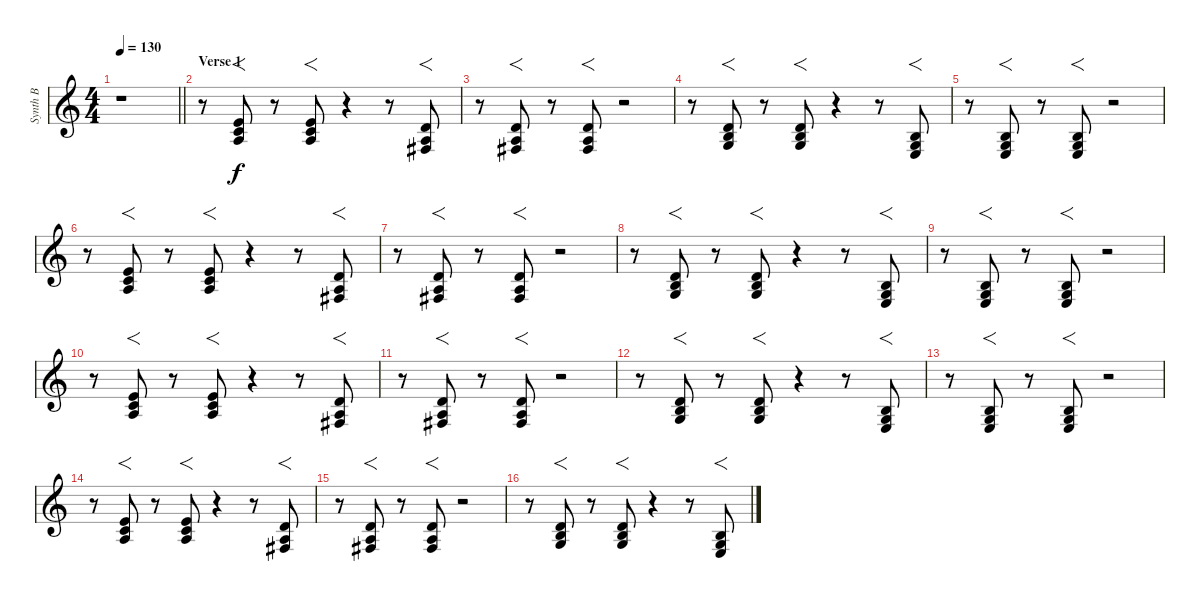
\track ("Synth B" "Synth B") {instrument synthbrass1}
\staff {score}
\tuning (E4 B3 G3 D3 A2 E2) {hide}
\ts (4 4)
\tempo 130
\clef g2
\barLineRight lightlight
\ks aminor
r.1{dy f} |
\section ("" "Verse 1")
r.8 (0.1 1.2 2.3).8{f} r.8 (0.1 1.2 2.3).8{f} r.4 r.8 (3.2 2.3 4.4).8{f} |
r.8 (3.2 2.3 4.4).8{f} r.8 (3.2 2.3 4.4).8{f} r.2 |
r.8 (3.2 4.3 5.4).8{f} r.8 (3.2 4.3 5.4).8{f} r.4 r.8 (0.2 0.3 2.4).8{f} |
r.8 (0.2 0.3 2.4).8{f} r.8 (0.2 0.3 2.4).8{f} r.2 |
r.8 (0.1 1.2 2.3).8{f} r.8 (0.1 1.2 2.3).8{f} r.4 r.8 (3.2 2.3 4.4).8{f} |
r.8 (3.2 2.3 4.4).8{f} r.8 (3.2 2.3 4.4).8{f} r.2 |
r.8 (3.2 4.3 5.4).8{f} r.8 (3.2 4.3 5.4).8{f} r.4 r.8 (0.2 0.3 2.4).8{f} |
r.8 (0.2 0.3 2.4).8{f} r.8 (0.2 0.3 2.4).8{f} r.2 |
r.8 (0.1 1.2 2.3).8{f} r.8 (0.1 1.2 2.3).8{f} r.4 r.8 (3.2 2.3 4.4).8{f} |
r.8 (3.2 2.3 4.4).8{f} r.8 (3.2 2.3 4.4).8{f} r.2 |
r.8 (3.2 4.3 5.4).8{f} r.8 (3.2 4.3 5.4).8{f} r.4 r.8 (0.2 0.3 2.4).8{f} |
r.8 (0.2 0.3 2.4).8{f} r.8 (0.2 0.3 2.4).8{f} r.2 |
r.8 (0.1 1.2 2.3).8{f} r.8 (0.1 1.2 2.3).8{f} r.4 r.8 (3.2 2.3 4.4).8{f} |
r.8 (3.2 2.3 4.4).8{f} r.8 (3.2 2.3 4.4).8{f} r.2 |
r.8 (3.2 4.3 5.4).8{f} r.8 (3.2 4.3 5.4).8{f} r.4 r.8 (0.2 0.3 2.4).8{f}
